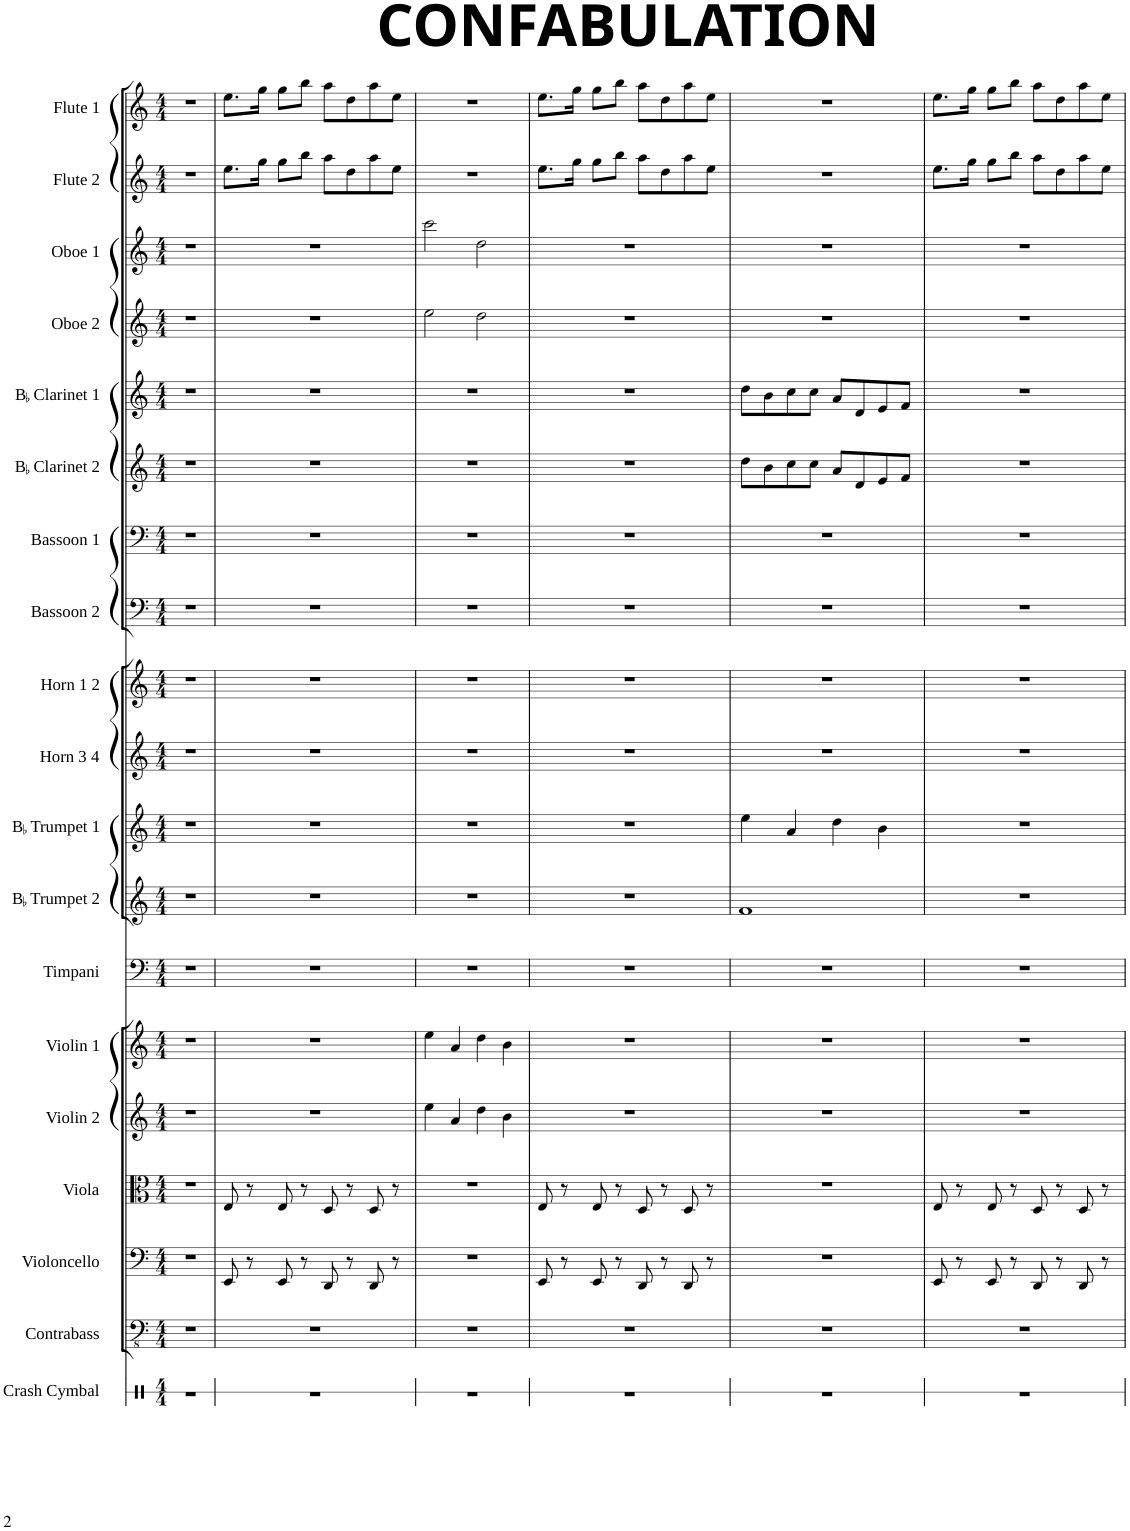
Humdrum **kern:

**kern	**kern	**kern	**kern	**kern	**kern	**kern	**kern	**kern	**kern	**kern	**kern	**kern	**kern	**kern	**kern	**kern	**kern	**kern
*part19	*part18	*part17	*part16	*part15	*part14	*part13	*part12	*part11	*part10	*part9	*part8	*part7	*part6	*part5	*part4	*part3	*part2	*part1
*staff19	*staff18	*staff17	*staff16	*staff15	*staff14	*staff13	*staff12	*staff11	*staff10	*staff9	*staff8	*staff7	*staff6	*staff5	*staff4	*staff3	*staff2	*staff1
*I"Crash Cymbal	*I"Contrabass	*I"Violoncello	*I"Viola	*I"Violin 2	*I"Violin 1	*I"Timpani	*I"BaccidentalFlat Trumpet 2	*I"BaccidentalFlat Trumpet 1	*I"Horn 3 4	*I"Horn 1 2	*I"Bassoon 2	*I"Bassoon 1	*I"BaccidentalFlat Clarinet 2	*I"BaccidentalFlat Clarinet 1	*I"Oboe 2	*I"Oboe 1	*I"Flute 2	*I"Flute 1
*I'Cr. Cym.	*I'Cbs.	*I'Vlc.	*I'Vla.	*I'Vln. 2	*I'Vln. 1	*I'Timp.	*I'BaccidentalFlat Tpt. 2	*I'BaccidentalFlat Tpt. 1	*I'Hn. 3 4	*I'Hn. 1 2	*I'Bsn. 2	*I'Bsn. 1	*I'BaccidentalFlat Cl. 2	*I'BaccidentalFlat Cl. 1	*I'Ob. 2	*I'Ob. 1	*I'Fl. 2	*I'Fl. 1
*stria1	*	*	*	*	*	*	*	*	*	*	*	*	*	*	*	*	*	*
*clefX	*clefFv4	*clefF4	*clefC3	*clefG2	*clefG2	*clefF4	*clefG2	*clefG2	*clefG2	*clefG2	*clefF4	*clefF4	*clefG2	*clefG2	*clefG2	*clefG2	*clefG2	*clefG2
*	*	*	*	*	*	*	*ITrd1c2	*ITrd1c2	*ITrd4c7	*ITrd4c7	*	*	*ITrd1c2	*ITrd1c2	*	*	*	*
*k[]	*k[]	*k[]	*k[]	*k[]	*k[]	*k[]	*k[]	*k[]	*k[]	*k[]	*k[]	*k[]	*k[]	*k[]	*k[]	*k[]	*k[]	*k[]
*M4/4	*M4/4	*M4/4	*M4/4	*M4/4	*M4/4	*M4/4	*M4/4	*M4/4	*M4/4	*M4/4	*M4/4	*M4/4	*M4/4	*M4/4	*M4/4	*M4/4	*M4/4	*M4/4
=1	=1	=1	=1	=1	=1	=1	=1	=1	=1	=1	=1	=1	=1	=1	=1	=1	=1	=1
1r	1r	1r	1r	1r	1r	1r	1r	1r	1r	1r	1r	1r	1r	1r	1r	1r	1r	1r
=2	=2	=2	=2	=2	=2	=2	=2	=2	=2	=2	=2	=2	=2	=2	=2	=2	=2	=2
1r	1r	8EE/	8E/	1r	1r	1r	1r	1r	1r	1r	1r	1r	1r	1r	1r	1r	8.ee\L	8.ee\L
.	.	8r	8r	.	.	.	.	.	.	.	.	.	.	.	.	.	.	.
.	.	.	.	.	.	.	.	.	.	.	.	.	.	.	.	.	16gg\Jk	16gg\Jk
.	.	8EE/	8E/	.	.	.	.	.	.	.	.	.	.	.	.	.	8gg\L	8gg\L
!	!	!	!	!	!	!	!	!	!	!	!	!	!	!	!	!	!	!LO:TX:a:B:t=CONFABULATION
.	.	8r	8r	.	.	.	.	.	.	.	.	.	.	.	.	.	8bb\J	8bb\J
.	.	8DD/	8D/	.	.	.	.	.	.	.	.	.	.	.	.	.	8aa\L	8aa\L
.	.	8r	8r	.	.	.	.	.	.	.	.	.	.	.	.	.	8dd\	8dd\
.	.	8DD/	8D/	.	.	.	.	.	.	.	.	.	.	.	.	.	8aa\	8aa\
.	.	8r	8r	.	.	.	.	.	.	.	.	.	.	.	.	.	8ee\J	8ee\J
=3	=3	=3	=3	=3	=3	=3	=3	=3	=3	=3	=3	=3	=3	=3	=3	=3	=3	=3
1r	1r	1r	1r	4ee\	4ee\	1r	1r	1r	1r	1r	1r	1r	1r	1r	2ee\	2ccc\	1r	1r
.	.	.	.	4a/	4a/	.	.	.	.	.	.	.	.	.	.	.	.	.
.	.	.	.	4dd\	4dd\	.	.	.	.	.	.	.	.	.	2dd\	2dd\	.	.
.	.	.	.	4b\	4b\	.	.	.	.	.	.	.	.	.	.	.	.	.
=4	=4	=4	=4	=4	=4	=4	=4	=4	=4	=4	=4	=4	=4	=4	=4	=4	=4	=4
1r	1r	8EE/	8E/	1r	1r	1r	1r	1r	1r	1r	1r	1r	1r	1r	1r	1r	8.ee\L	8.ee\L
.	.	8r	8r	.	.	.	.	.	.	.	.	.	.	.	.	.	.	.
.	.	.	.	.	.	.	.	.	.	.	.	.	.	.	.	.	16gg\Jk	16gg\Jk
.	.	8EE/	8E/	.	.	.	.	.	.	.	.	.	.	.	.	.	8gg\L	8gg\L
.	.	8r	8r	.	.	.	.	.	.	.	.	.	.	.	.	.	8bb\J	8bb\J
.	.	8DD/	8D/	.	.	.	.	.	.	.	.	.	.	.	.	.	8aa\L	8aa\L
.	.	8r	8r	.	.	.	.	.	.	.	.	.	.	.	.	.	8dd\	8dd\
.	.	8DD/	8D/	.	.	.	.	.	.	.	.	.	.	.	.	.	8aa\	8aa\
.	.	8r	8r	.	.	.	.	.	.	.	.	.	.	.	.	.	8ee\J	8ee\J
=5	=5	=5	=5	=5	=5	=5	=5	=5	=5	=5	=5	=5	=5	=5	=5	=5	=5	=5
1r	1r	1r	1r	1r	1r	1r	1f	4ee\	1r	1r	1r	1r	8dd\L	8dd\L	1r	1r	1r	1r
.	.	.	.	.	.	.	.	.	.	.	.	.	8b\	8b\	.	.	.	.
.	.	.	.	.	.	.	.	4a/	.	.	.	.	8cc\	8cc\	.	.	.	.
.	.	.	.	.	.	.	.	.	.	.	.	.	8cc\J	8cc\J	.	.	.	.
.	.	.	.	.	.	.	.	4dd\	.	.	.	.	8a/L	8a/L	.	.	.	.
.	.	.	.	.	.	.	.	.	.	.	.	.	8d/	8d/	.	.	.	.
.	.	.	.	.	.	.	.	4b\	.	.	.	.	8e/	8e/	.	.	.	.
.	.	.	.	.	.	.	.	.	.	.	.	.	8f/J	8f/J	.	.	.	.
=6	=6	=6	=6	=6	=6	=6	=6	=6	=6	=6	=6	=6	=6	=6	=6	=6	=6	=6
1r	1r	8EE/	8E/	1r	1r	1r	1r	1r	1r	1r	1r	1r	1r	1r	1r	1r	8.ee\L	8.ee\L
.	.	8r	8r	.	.	.	.	.	.	.	.	.	.	.	.	.	.	.
.	.	.	.	.	.	.	.	.	.	.	.	.	.	.	.	.	16gg\Jk	16gg\Jk
.	.	8EE/	8E/	.	.	.	.	.	.	.	.	.	.	.	.	.	8gg\L	8gg\L
.	.	8r	8r	.	.	.	.	.	.	.	.	.	.	.	.	.	8bb\J	8bb\J
.	.	8DD/	8D/	.	.	.	.	.	.	.	.	.	.	.	.	.	8aa\L	8aa\L
.	.	8r	8r	.	.	.	.	.	.	.	.	.	.	.	.	.	8dd\	8dd\
.	.	8DD/	8D/	.	.	.	.	.	.	.	.	.	.	.	.	.	8aa\	8aa\
.	.	8r	8r	.	.	.	.	.	.	.	.	.	.	.	.	.	8ee\J	8ee\J
=	=	=	=	=	=	=	=	=	=	=	=	=	=	=	=	=	=	=
*-	*-	*-	*-	*-	*-	*-	*-	*-	*-	*-	*-	*-	*-	*-	*-	*-	*-	*-
